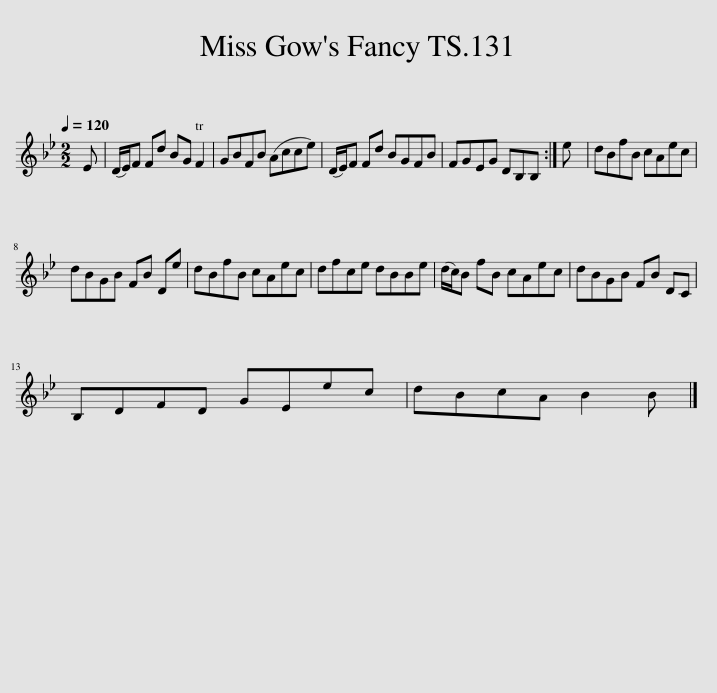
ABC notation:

X:1
L:1/8
Q:1/4=120
M:2/2
I:linebreak $
K:Bb
V:1 treble
V:1
 E | (D/E/)F Fd BG F2 | GBFB (Acce) | (D/E/)F Fd BGFB | FGEG DB,B, :| %5
 e | dBfB cAec |$ dBGB FB De | dBfB cAec | dfce dBBe | %10
 (d/c/)B fB cAec | dBGB FB DC |$ B,DFD GEec | dBcA B2 B |] %14
